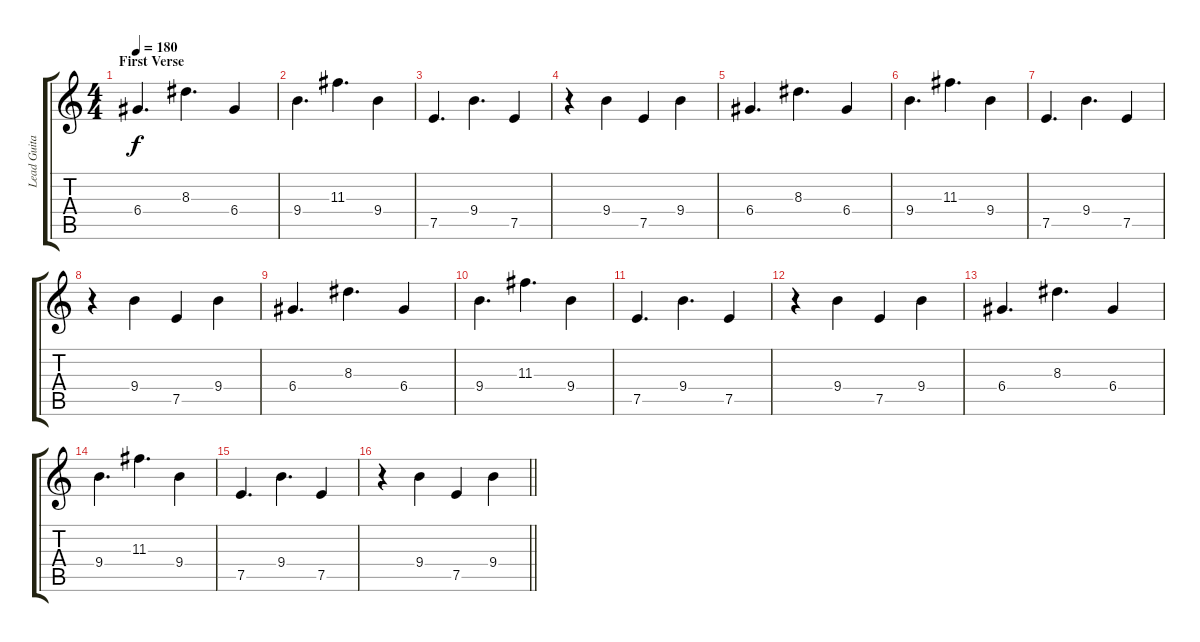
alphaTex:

\track ("Lead Guitar" "Lead Guita") {instrument distortionguitar}
\staff {score tabs}
\tuning (E4 B3 G3 D3 A2 E2) {hide}
\ts (4 4)
\section ("" "First Verse")
\tempo 180
\clef g2
\ks c
6.4.4{d dy f} 8.3.4{d} 6.4.4 |
9.4.4{d} 11.3.4{d} 9.4.4 |
7.5.4{d} 9.4.4{d} 7.5.4 |
r.4 9.4.4 7.5.4 9.4.4 |
6.4.4{d} 8.3.4{d} 6.4.4 |
9.4.4{d} 11.3.4{d} 9.4.4 |
7.5.4{d} 9.4.4{d} 7.5.4 |
r.4 9.4.4 7.5.4 9.4.4 |
6.4.4{d} 8.3.4{d} 6.4.4 |
9.4.4{d} 11.3.4{d} 9.4.4 |
7.5.4{d} 9.4.4{d} 7.5.4 |
r.4 9.4.4 7.5.4 9.4.4 |
6.4.4{d} 8.3.4{d} 6.4.4 |
9.4.4{d} 11.3.4{d} 9.4.4 |
7.5.4{d} 9.4.4{d} 7.5.4 |
\barLineRight lightlight
r.4 9.4.4 7.5.4 9.4.4
